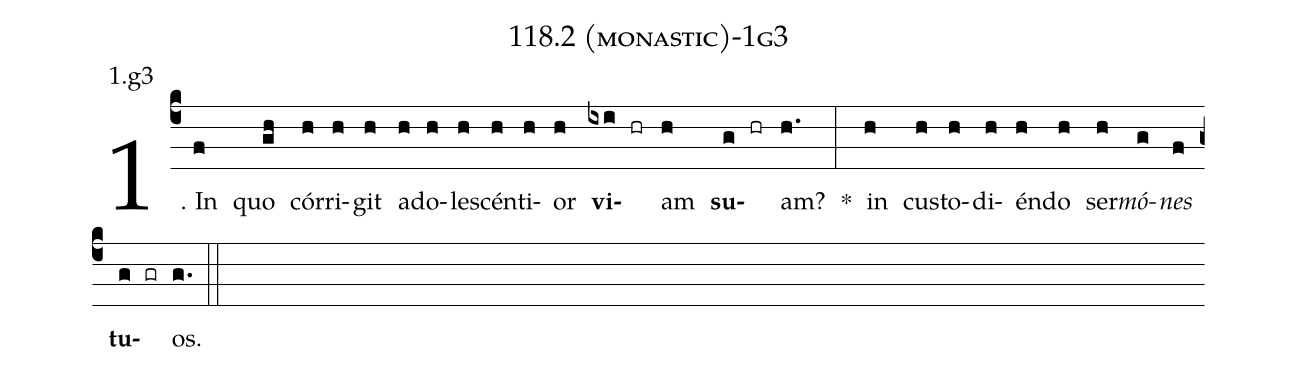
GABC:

name: 118.2 (monastic)-1g3;
annotation: 1.g3;
%%
(c4)1. In(f) quo(gh) cór(h)ri(h)git(h) ad(h)o(h)le(h)scén(h)ti(h)or(h) <b>vi</b>(ixi hr)am(h) <b>su</b>(g hr)am?(h.) *(:) in(h) cus(h)to(h)di(h)én(h)do(h) ser(h)<i>mó</i>(g)<i>nes</i>(f) <b>tu</b>(g gr)os.(g.) (::)
